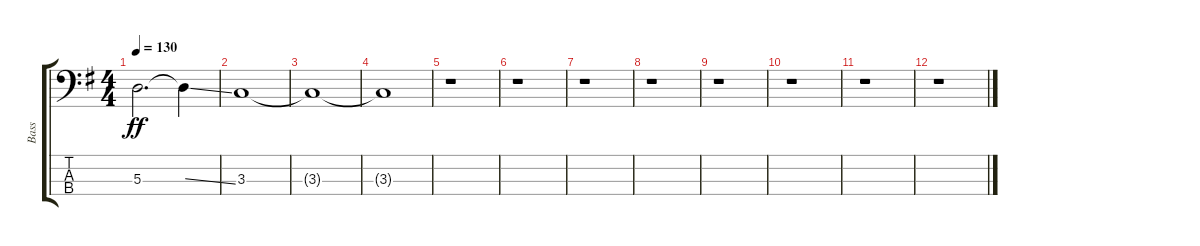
\track ("Bass" "Bass") {instrument electricbassfinger}
\staff {score tabs}
\tuning (G2 D2 A1 E1) {hide}
\ts (4 4)
\tempo 130
\clef f4
\ks g
5.3.2{d dy ff} 5.3{ss t}.4 |
3.3.1 |
3.3{t}.1 |
3.3{t}.1 |
r.1 |
r.1 |
r.1 |
r.1 |
r.1 |
r.1 |
r.1 |
r.1
